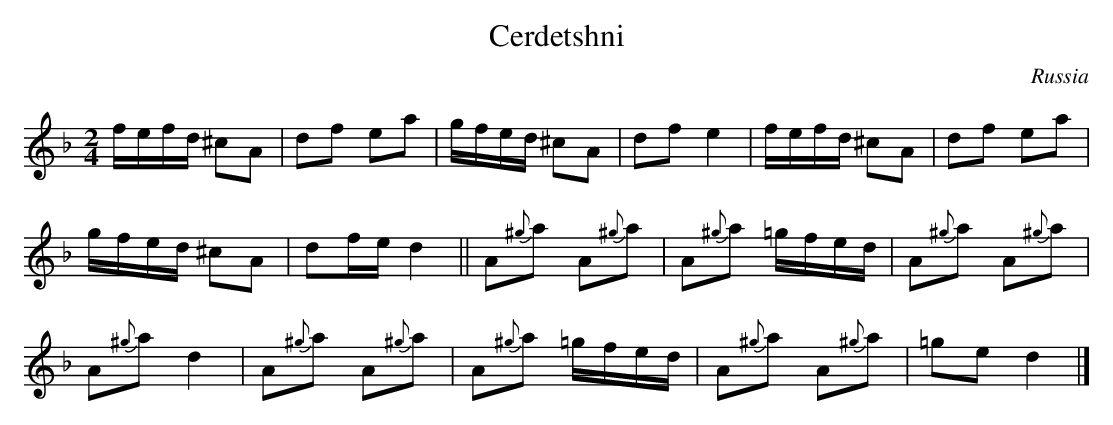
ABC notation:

X:1
T:Cerdetshni
O:Russia
M:2/4
L:1/8
K:Dm
f/e/f/d/ ^cA|df ea|g/f/e/d/ ^cA|df e2|f/e/f/d/ ^cA|df ea|
g/f/e/d/ ^cA|df/e/ d2||A{^g}a A{^g}a|A{^g}a =g/f/e/d/|A{^g}a A{^g}a|
A{^g}a d2|A{^g}a A{^g}a|A{^g}a =g/f/e/d/|A{^g}a A{^g}a|=ge d2|]
